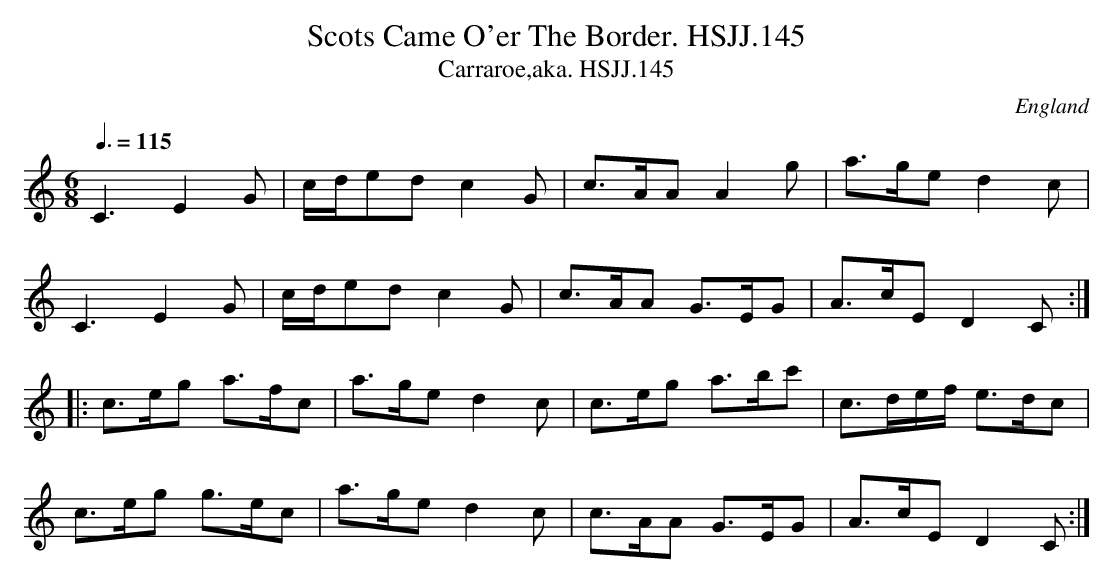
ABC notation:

X:1
T:Scots Came O'er The Border. HSJJ.145
T:Carraroe,aka. HSJJ.145
M:6/8
L:1/8
Q:3/8=115
O:England
K:C major
C3E2G|c/d/ed c2G|c>AAA2g|a>ged2c|!
C3E2G|c/d/edc2G|c>AA G>EG|A>cED2C:|!
|:c>eg a>fc|a>ged2c|c>eg a>bc'|c>de/f/ e>dc|!
c>eg g>ec|a>ged2c|c>AA G>EG|A>cED2C:|
